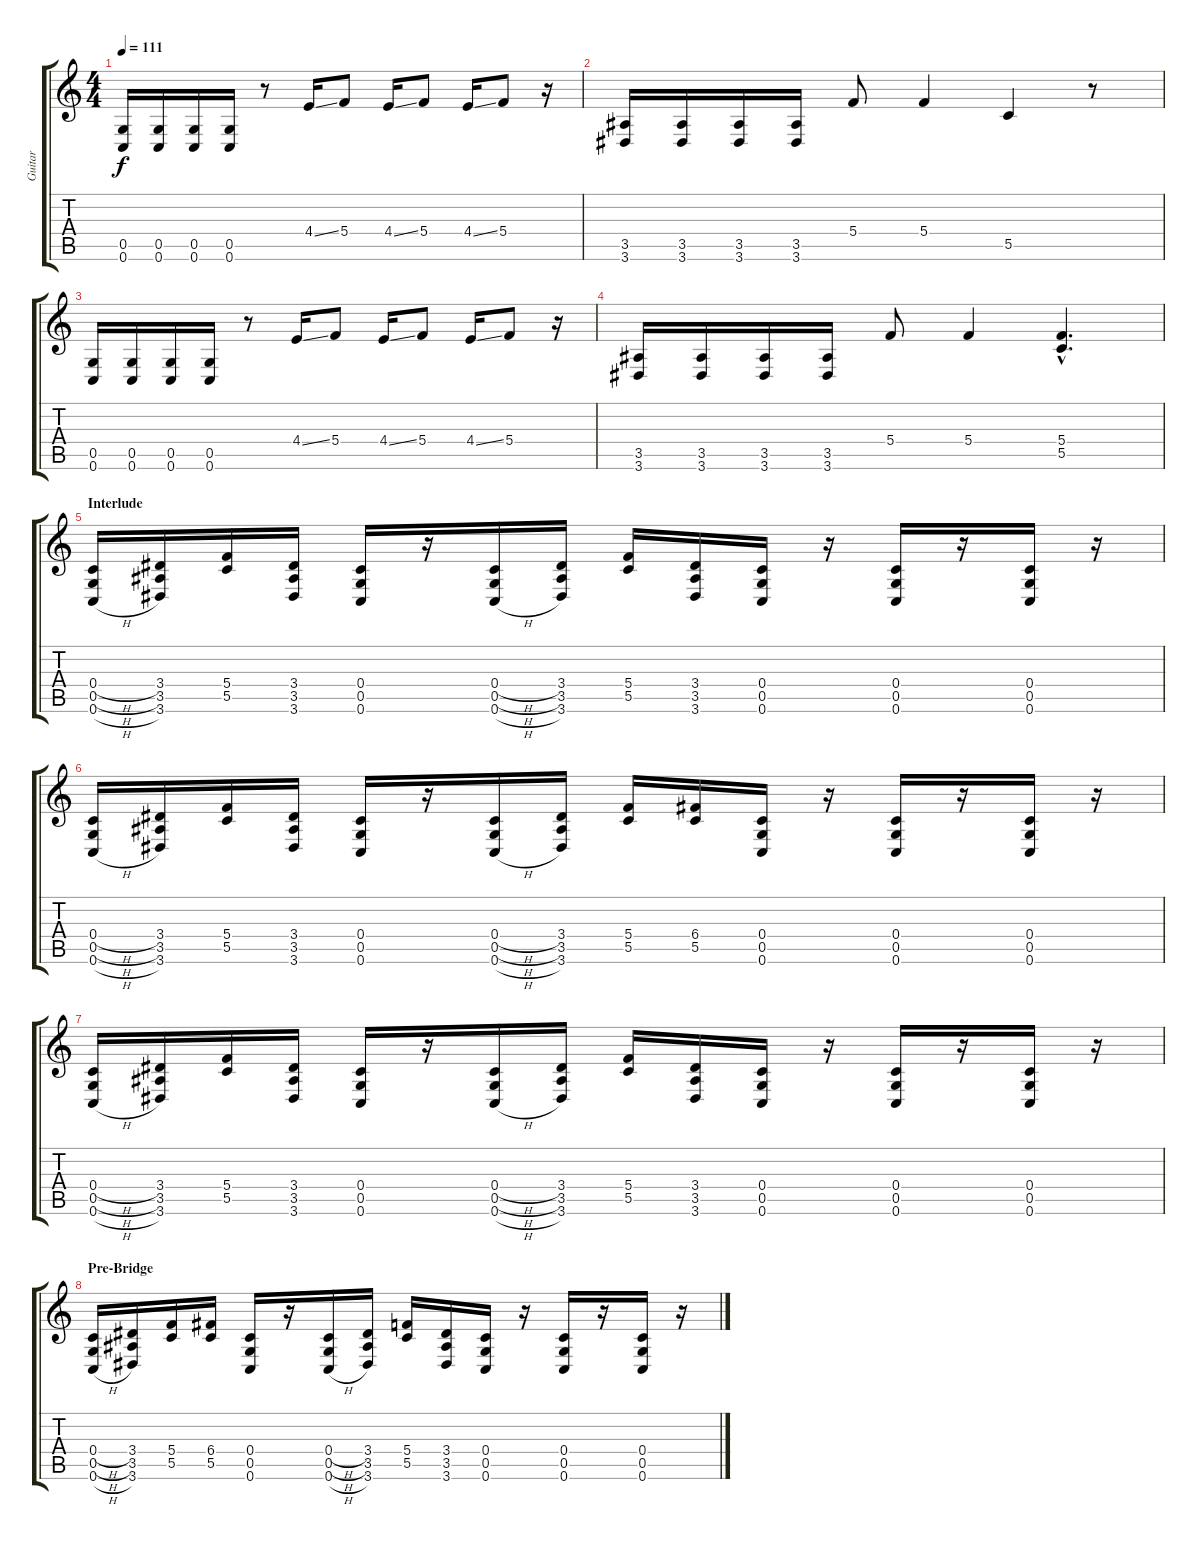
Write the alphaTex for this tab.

\track ("Guitar" "Guitar") {instrument distortionguitar}
\staff {score tabs}
\tuning (D4 A3 F3 C3 G2 C2) {hide}
\ts (4 4)
\tempo 111
\clef g2
\ks c
(0.5 0.6).16{dy f} (0.5 0.6).16 (0.5 0.6).16 (0.5 0.6).16 r.8 4.4{ss}.16 5.4.8 4.4{ss}.16 5.4.8 4.4{ss}.16 5.4.8 r.16 |
(3.5 3.6).16 (3.5 3.6).16 (3.5 3.6).16 (3.5 3.6).16 5.4.8 5.4.4 5.5.4 r.8 |
(0.5 0.6).16 (0.5 0.6).16 (0.5 0.6).16 (0.5 0.6).16 r.8 4.4{ss}.16 5.4.8 4.4{ss}.16 5.4.8 4.4{ss}.16 5.4.8 r.16 |
(3.5 3.6).16 (3.5 3.6).16 (3.5 3.6).16 (3.5 3.6).16 5.4.8 5.4.4 (5.4{hac} 5.5{hac}).4{d} |
\section ("" "Interlude")
(0.4{h} 0.5{h} 0.6{h}).16 (3.4 3.5 3.6).16 (5.4 5.5).16 (3.4 3.5 3.6).16 (0.4 0.5 0.6).16 r.16 (0.4{h} 0.5{h} 0.6{h}).16 (3.4 3.5 3.6).16 (5.4 5.5).16 (3.4 3.5 3.6).16 (0.4 0.5 0.6).16 r.16 (0.4 0.5 0.6).16 r.16 (0.4 0.5 0.6).16 r.16 |
(0.4{h} 0.5{h} 0.6{h}).16 (3.4 3.5 3.6).16 (5.4 5.5).16 (3.4 3.5 3.6).16 (0.4 0.5 0.6).16 r.16 (0.4{h} 0.5{h} 0.6{h}).16 (3.4 3.5 3.6).16 (5.4 5.5).16 (6.4 5.5).16 (0.4 0.5 0.6).16 r.16 (0.4 0.5 0.6).16 r.16 (0.4 0.5 0.6).16 r.16 |
(0.4{h} 0.5{h} 0.6{h}).16 (3.4 3.5 3.6).16 (5.4 5.5).16 (3.4 3.5 3.6).16 (0.4 0.5 0.6).16 r.16 (0.4{h} 0.5{h} 0.6{h}).16 (3.4 3.5 3.6).16 (5.4 5.5).16 (3.4 3.5 3.6).16 (0.4 0.5 0.6).16 r.16 (0.4 0.5 0.6).16 r.16 (0.4 0.5 0.6).16 r.16 |
\section ("" "Pre-Bridge")
(0.4{h} 0.5{h} 0.6{h}).16 (3.4 3.5 3.6).16 (5.4 5.5).16 (6.4 5.5).16 (0.4 0.5 0.6).16 r.16 (0.4{h} 0.5{h} 0.6{h}).16 (3.4 3.5 3.6).16 (5.4 5.5).16 (3.4 3.5 3.6).16 (0.4 0.5 0.6).16 r.16 (0.4 0.5 0.6).16 r.16 (0.4 0.5 0.6).16 r.16
